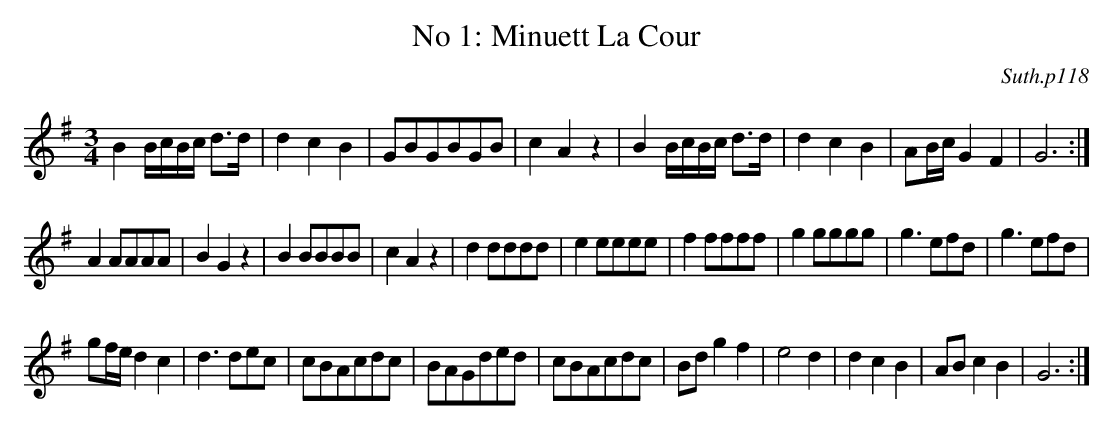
X:1
T:No 1: Minuett La Cour
C:Suth.p118
M:3/4
L:1/8
K:G
B2 B/c/B/c/ d>d|d2c2B2|GBGBGB|c2A2z2|B2 B/c/B/c/ d>d|d2c2B2|AB/c/G2F2|G6:|
A2AAAA|B2G2z2|B2BBBB|c2A2z2|d2dddd|e2eeee|f2ffff|g2gggg|g3efd|g3efd|
gf/e/ d2c2|d3dec|cBAcdc|BAGded|cBAcdc|Bdg2f2|e4d2|d2c2B2|ABc2B2|G6:|
